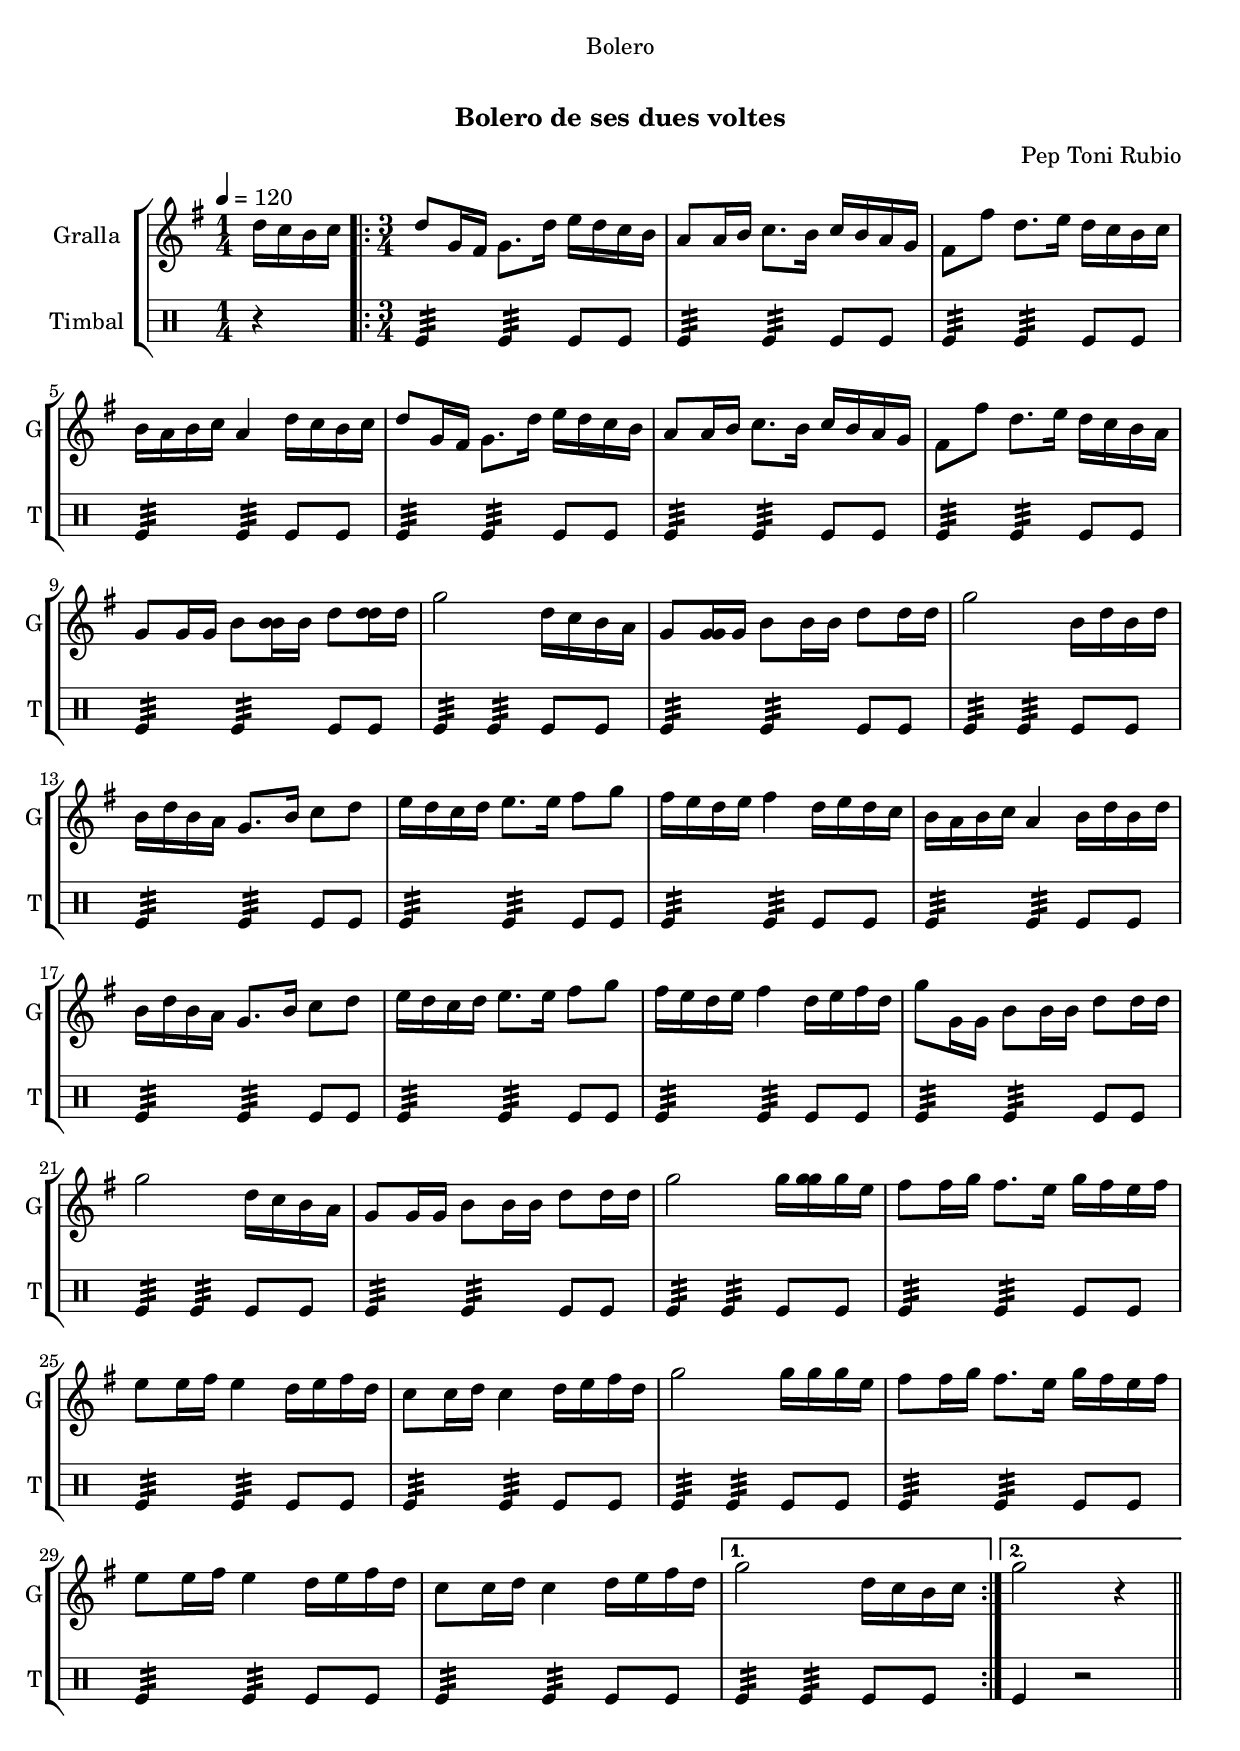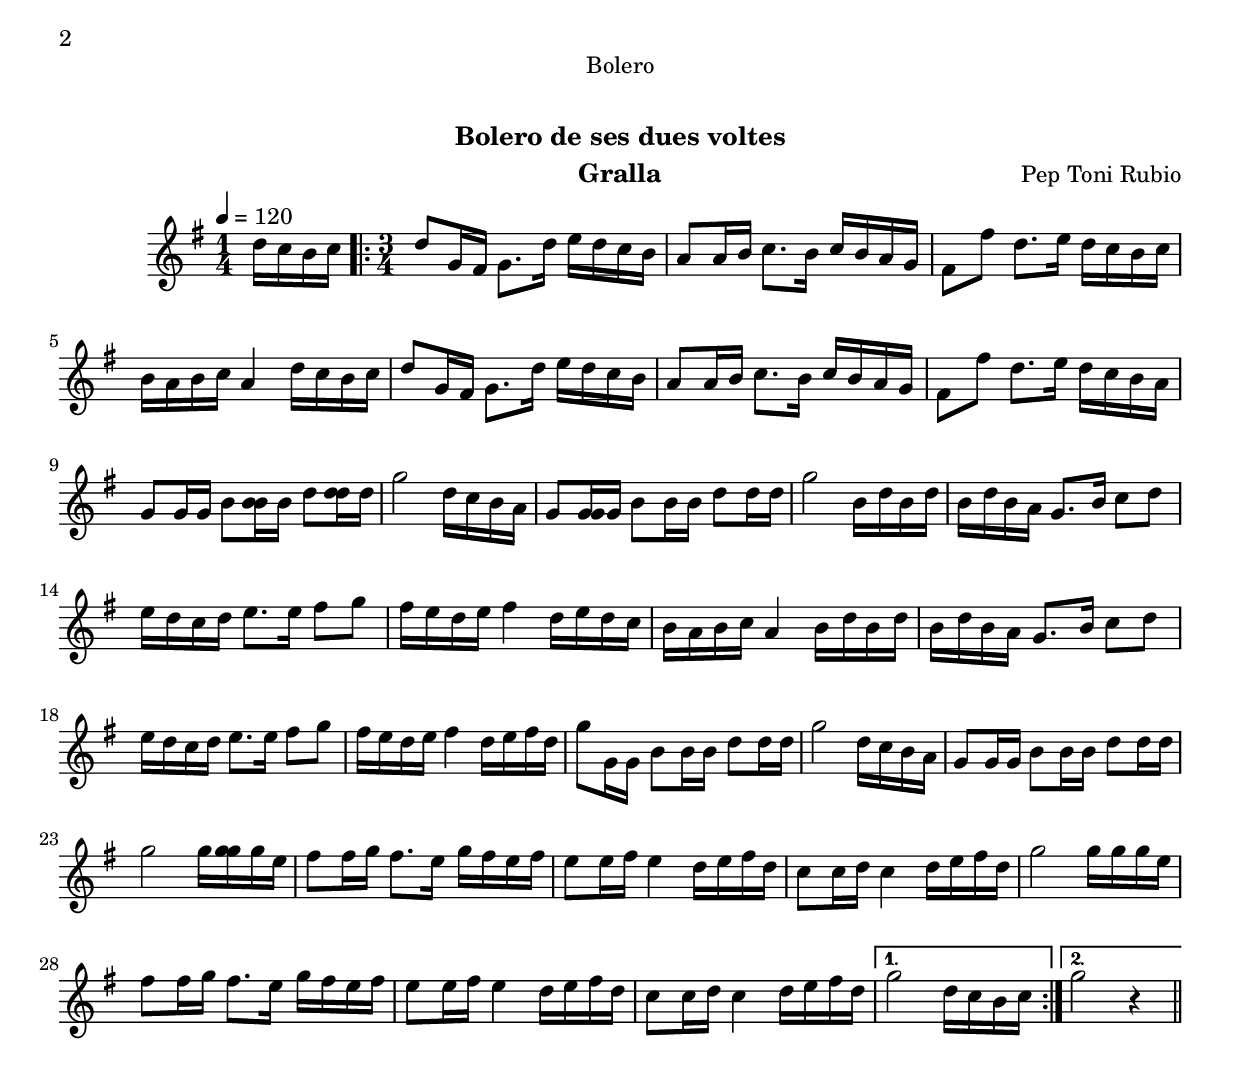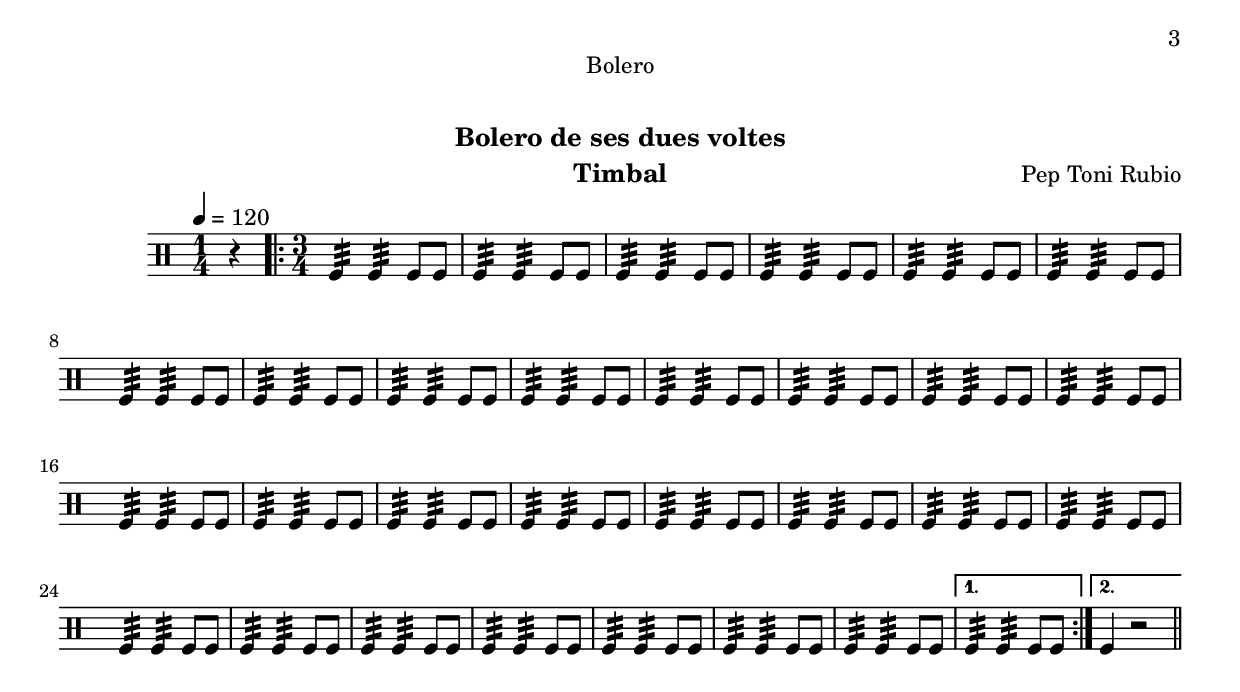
\version "2.16.0"

\header {
  dedication="Bolero"
  title="    "
  subtitle="Bolero de ses dues voltes"
  subsubtitle=""
  poet=""
  meter=""
  piece=""
  composer="Pep Toni Rubio"
  arranger=""
  opus=""
  instrument=""
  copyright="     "
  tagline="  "
}

liniaroAa =
\relative d''
{
  \tempo 4=120
  \clef treble
  \key g \major
  \time 1/4
  d16 c b c  |
  \time 3/4   \repeat volta 2 { d8 g,16 fis g8. d'16 e d c b  |
  a8 a16 b c8. b16 c b a g  |
  fis8 fis' d8. e16 d c b c  |
  %05
  b16 a b c a4 d16 c b c  |
  d8 g,16 fis g8. d'16 e d c b  |
  a8 a16 b c8. b16 c b a g  |
  fis8 fis' d8. e16 d c b a  |
  g8 g16 g b8 <b b>16 b d8 <d d>16 d  |
  %10
  g2 d16 c b a  |
  g8 <g g>16 g b8 b16 b d8 d16 d  |
  g2 b,16 d b d  |
  b16 d b a g8. b16 c8 d  |
  e16 d c d e8. e16 fis8 g  |
  %15
  fis16 e d e fis4 d16 e d c  |
  b16 a b c a4 b16 d b d  |
  b16 d b a g8. b16 c8 d  |
  e16 d c d e8. e16 fis8 g  |
  fis16 e d e fis4 d16 e fis d  |
  %20
  g8 g,16 g b8 b16 b d8 d16 d  |
  g2 d16 c b a  |
  g8 g16 g b8 b16 b d8 d16 d  |
  g2 g16 <g g> g e  |
  fis8 fis16 g fis8. e16 g fis e fis  |
  %25
  e8 e16 fis e4 d16 e fis d  |
  c8 c16 d c4 d16 e fis d  |
  g2 g16 g g e  |
  fis8 fis16 g fis8. e16 g fis e fis  |
  e8 e16 fis e4 d16 e fis d  |
  %30
  c8 c16 d c4 d16 e fis d }
  \alternative { { g2 d16 c b c }
  { g'2 r4 } } \bar "||" % kompletite
}

liniaroAb =
\drummode
{
  \tempo 4=120
  \time 1/4
  r4  |
  \time 3/4   \repeat volta 2 { tomfl4:32 tomfl:32 tomfl8 tomfl  |
  tomfl4:32 tomfl:32 tomfl8 tomfl  |
  tomfl4:32 tomfl:32 tomfl8 tomfl  |
  %05
  tomfl4:32 tomfl:32 tomfl8 tomfl  |
  tomfl4:32 tomfl:32 tomfl8 tomfl  |
  tomfl4:32 tomfl:32 tomfl8 tomfl  |
  tomfl4:32 tomfl:32 tomfl8 tomfl  |
  tomfl4:32 tomfl:32 tomfl8 tomfl  |
  %10
  tomfl4:32 tomfl:32 tomfl8 tomfl  |
  tomfl4:32 tomfl:32 tomfl8 tomfl  |
  tomfl4:32 tomfl:32 tomfl8 tomfl  |
  tomfl4:32 tomfl:32 tomfl8 tomfl  |
  tomfl4:32 tomfl:32 tomfl8 tomfl  |
  %15
  tomfl4:32 tomfl:32 tomfl8 tomfl  |
  tomfl4:32 tomfl:32 tomfl8 tomfl  |
  tomfl4:32 tomfl:32 tomfl8 tomfl  |
  tomfl4:32 tomfl:32 tomfl8 tomfl  |
  tomfl4:32 tomfl:32 tomfl8 tomfl  |
  %20
  tomfl4:32 tomfl:32 tomfl8 tomfl  |
  tomfl4:32 tomfl:32 tomfl8 tomfl  |
  tomfl4:32 tomfl:32 tomfl8 tomfl  |
  tomfl4:32 tomfl:32 tomfl8 tomfl  |
  tomfl4:32 tomfl:32 tomfl8 tomfl  |
  %25
  tomfl4:32 tomfl:32 tomfl8 tomfl  |
  tomfl4:32 tomfl:32 tomfl8 tomfl  |
  tomfl4:32 tomfl:32 tomfl8 tomfl  |
  tomfl4:32 tomfl:32 tomfl8 tomfl  |
  tomfl4:32 tomfl:32 tomfl8 tomfl  |
  %30
  tomfl4:32 tomfl:32 tomfl8 tomfl }
  \alternative { { tomfl4:32 tomfl:32 tomfl8 tomfl }
  { tomfl4 r2 } } \bar "||" % kompletite
}

\bookpart {
  \score {
    \new StaffGroup {
      \override Score.RehearsalMark #'self-alignment-X = #LEFT
      <<
        \new Staff \with {instrumentName = #"Gralla" shortInstrumentName = #"G"} \liniaroAa
        \new DrumStaff \with {instrumentName = #"Timbal" shortInstrumentName = #"T"} \liniaroAb
      >>
    }
    \layout {}
  }\score { \unfoldRepeats
    \new StaffGroup {
      \override Score.RehearsalMark #'self-alignment-X = #LEFT
      <<
        \new Staff \with {instrumentName = #"Gralla" shortInstrumentName = #"G"} \liniaroAa
        \new DrumStaff \with {instrumentName = #"Timbal" shortInstrumentName = #"T"} \liniaroAb
      >>
    }
    \midi {}
  }
}

\bookpart {
  \header {instrument="Gralla"}
  \score {
    \new StaffGroup {
      \override Score.RehearsalMark #'self-alignment-X = #LEFT
      <<
        \new Staff \liniaroAa
      >>
    }
    \layout {}
  }\score { \unfoldRepeats
    \new StaffGroup {
      \override Score.RehearsalMark #'self-alignment-X = #LEFT
      <<
        \new Staff \liniaroAa
      >>
    }
    \midi {}
  }
}

\bookpart {
  \header {instrument="Timbal"}
  \score {
    \new StaffGroup {
      \override Score.RehearsalMark #'self-alignment-X = #LEFT
      <<
        \new DrumStaff \liniaroAb
      >>
    }
    \layout {}
  }\score { \unfoldRepeats
    \new StaffGroup {
      \override Score.RehearsalMark #'self-alignment-X = #LEFT
      <<
        \new DrumStaff \liniaroAb
      >>
    }
    \midi {}
  }
}

